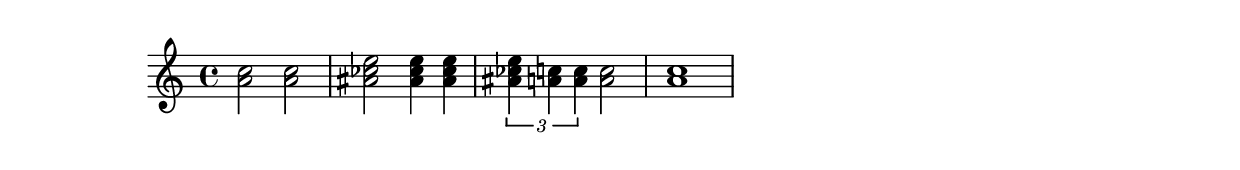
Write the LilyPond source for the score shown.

\version "2.18.2"

\language "english"

Soprano = \relative c'' {
  \time 4/4 \key c \major
  <a c>2 q
  <as cf e>2 q4 q
  \tuplet 3/2 { q4 <a c> q } q2
  q1
}

\score
{
  <<
      \new Staff = "treble" \with {}
    <<
      \clef "treble"
      \new Voice = "SopranoVoice" \Soprano
    >>
  >>
}
